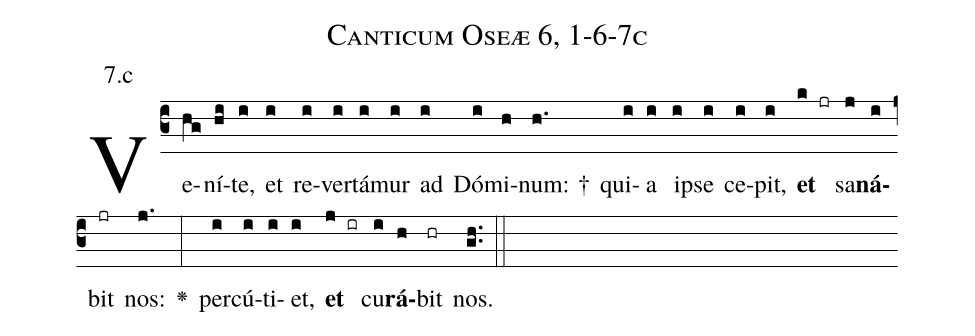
name: Canticum Oseæ 6, 1-6-7c;
annotation: 7.c;
%%
(c3)Ve(hg)ní(hi)te,(i) et(i) re(i)ver(i)tá(i)mur(i) ad(i) Dó(i)mi(h)num: †(h.) qui(i)a(i) i(i)pse(i) ce(i)pit,(i) <b>et</b>(k jr) sa(j)<b>ná</b>(i)bit(jr) nos:(j.) <v>\greheightstar</v>(:) per(i)cú(i)ti(i)et,(i) <b>et</b>(j ir) cu(i)<b>rá</b>(h)bit(hr) nos.(gh..) (::)


%E(i) u(i) o(j) u(i) a(h) e.(gh..) (::)
